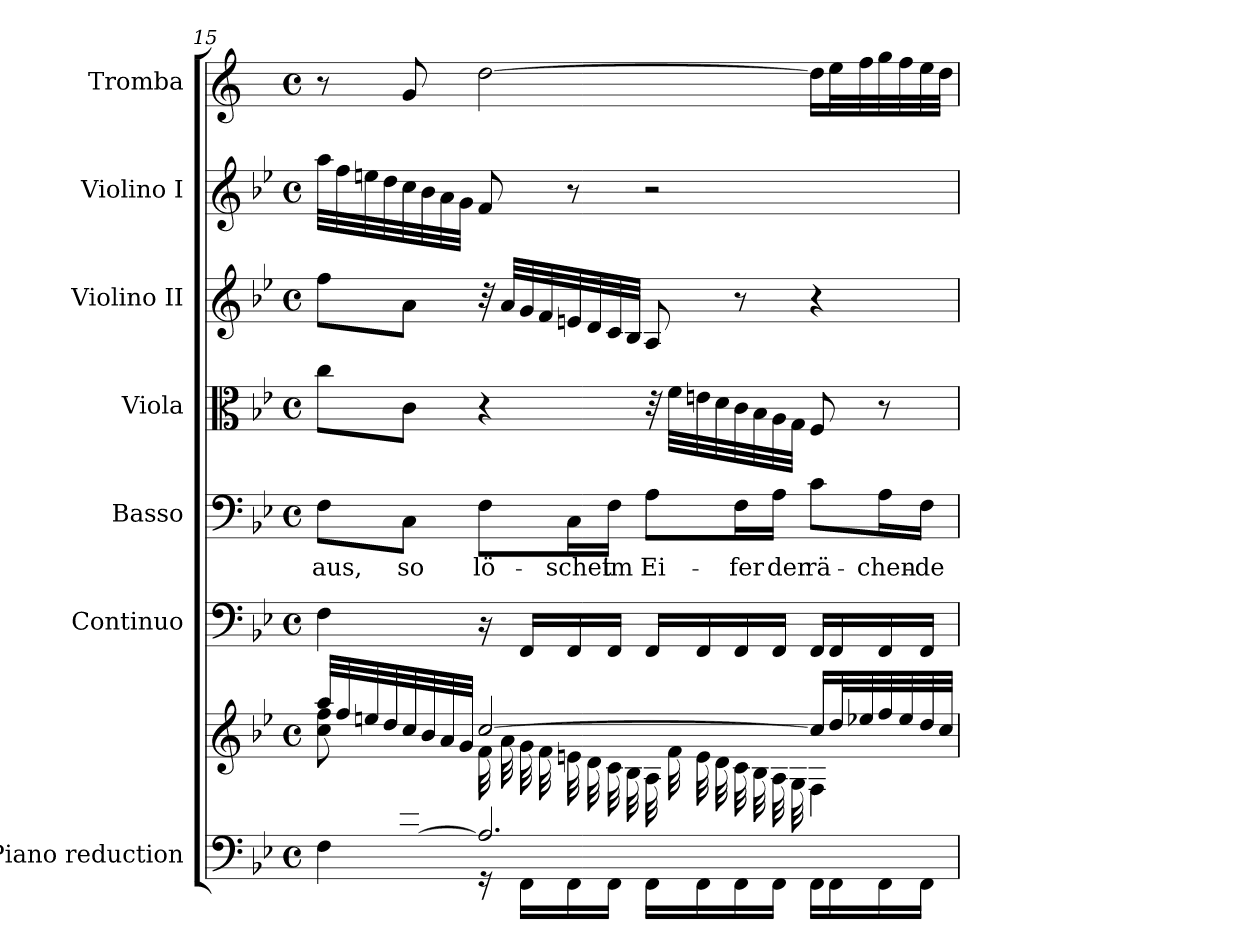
**kern	**kern	**kern	**kern	**text	**kern	**kern	**kern	**kern
*part7	*part7	*part6	*part5	*part5	*part4	*part3	*part2	*part1
*staff8	*staff7	*staff6	*staff5	*staff5	*staff4	*staff3	*staff2	*staff1
*I"Piano reduction	*	*I"Continuo	*I"Basso	*	*I"Viola	*I"Violino II	*I"Violino I	*I"Tromba
*I'Pno	*	*	*	*	*	*	*	*
*clefF4	*clefG2	*clefF4	*clefF4	*	*clefC3	*clefG2	*clefG2	*clefG2
*	*	*	*	*	*	*	*	*ITrd1c2
*k[b-e-]	*k[b-e-]	*k[b-e-]	*k[b-e-]	*	*k[b-e-]	*k[b-e-]	*k[b-e-]	*k[b-e-]
*M4/4	*M4/4	*M4/4	*M4/4	*	*M4/4	*M4/4	*M4/4	*M4/4
*met(c)	*met(c)	*met(c)	*met(c)	*	*met(c)	*met(c)	*met(c)	*met(c)
=15	=15	=15	=15	=15	=15	=15	=15	=15
*^	*^	*	*	*	*	*	*	*
*	*^	*	*	*	*	*	*	*	*	*
!	!	!	!	!	!	!	!LO:LY:b	!	!	!	!
8ryy	4ryy	4F\	32aa/LLL	8cc\ 8ff\L	4F\	8F\L	aus,	8cc\L	8ff\L	32aa\LLL	8r
.	.	.	32ff/	.	.	.	.	.	.	32ff\	.
.	.	.	32een/	.	.	.	.	.	.	32een\	.
.	.	.	32dd/	.	.	.	.	.	.	32dd\	.
!	!	!	!	!	!	!	!LO:LY:b	!	!	!	!
[8A/ 8c/ 8f/J	.	.	32cc/	8ryy	.	8C\J	so	8c\J	8a\J	32cc\	8f/
.	.	.	32b-/	.	.	.	.	.	.	32b-\	.
.	.	.	32a/	.	.	.	.	.	.	32a\	.
.	.	.	32g/JJJ	.	.	.	.	.	.	32g\JJJ	.
!	!	!	!	!	!	!	!LO:LY:b	!	!	!	!
2.ryy	2.A/]	16r	[2cc/	32f\LLL	16r	8F\L	lö-	4r	32r	8f/	[2cc\
.	.	.	.	32a\	.	.	.	.	32a/LLL	.	.
.	.	16FF\LL	.	32g\	16FF/LL	.	.	.	32g/	.	.
.	.	.	.	32f\	.	.	.	.	32f/	.	.
!	!	!	!	!	!	!	!LO:LY:b	!	!	!	!
.	.	16FF\	.	32en\	16FF/	16C\L	schet	.	32en/	8r	.
.	.	.	.	32d\	.	.	.	.	32d/	.	.
!	!	!	!	!	!	!	!LO:LY:b	!	!	!	!
.	.	16FF\JJ	.	32c\	16FF/JJ	16F\JJ	im	.	32c/	.	.
.	.	.	.	32B-\JJJ	.	.	.	.	32B-/JJJ	.	.
!	!	!	!	!	!	!	!LO:LY:b	!	!	!	!
.	.	16FF\LL	.	32A\LLL	16FF/LL	8A\L	Ei-	32r	8A/	2r	.
.	.	.	.	32f\	.	.	.	32f\LLL	.	.	.
.	.	16FF\	.	32e\	16FF/	.	.	32en\	.	.	.
.	.	.	.	32d\	.	.	.	32d\	.	.	.
!	!	!	!	!	!	!	!LO:LY:b	!	!	!	!
.	.	16FF\	.	32c\	16FF/	16F\L	fer	32c\	8r	.	.
.	.	.	.	32B-\	.	.	.	32B-\	.	.	.
!	!	!	!	!	!	!	!LO:LY:b	!	!	!	!
.	.	16FF\JJ	.	32A\	16FF/JJ	16A\JJ	der	32A\	.	.	.
.	.	.	.	32G\JJJ	.	.	.	32G\JJJ	.	.	.
!	!	!	!	!	!	!	!LO:LY:b	!	!	!	!
.	.	16FF\LL	16cc/LL]	4F\	16FF/LL	8c\L	rä-	8F/	4r	.	16cc\LL]
.	.	16FF\	32dd/L	.	16FF/	.	.	.	.	.	32dd\L
.	.	.	32ee-X/	.	.	.	.	.	.	.	32ee-\
!	!	!	!	!	!	!	!LO:LY:b	!	!	!	!
.	.	16FF\	32ff/	.	16FF/	16A\L	chen-	8r	.	.	32ff\
.	.	.	32ee-/	.	.	.	.	.	.	.	32ee-\
!	!	!	!	!	!	!	!LO:LY:b	!	!	!	!
.	.	16FF\JJ	32dd/	.	16FF/JJ	16F\JJ	de	.	.	.	32dd\
.	.	.	32cc/JJJ	.	.	.	.	.	.	.	32cc\JJJ
*v	*v	*v	*	*	*	*	*	*	*	*	*
*	*v	*v	*	*	*	*	*	*	*
=	=	=	=	=	=	=	=	=
*-	*-	*-	*-	*-	*-	*-	*-	*-
